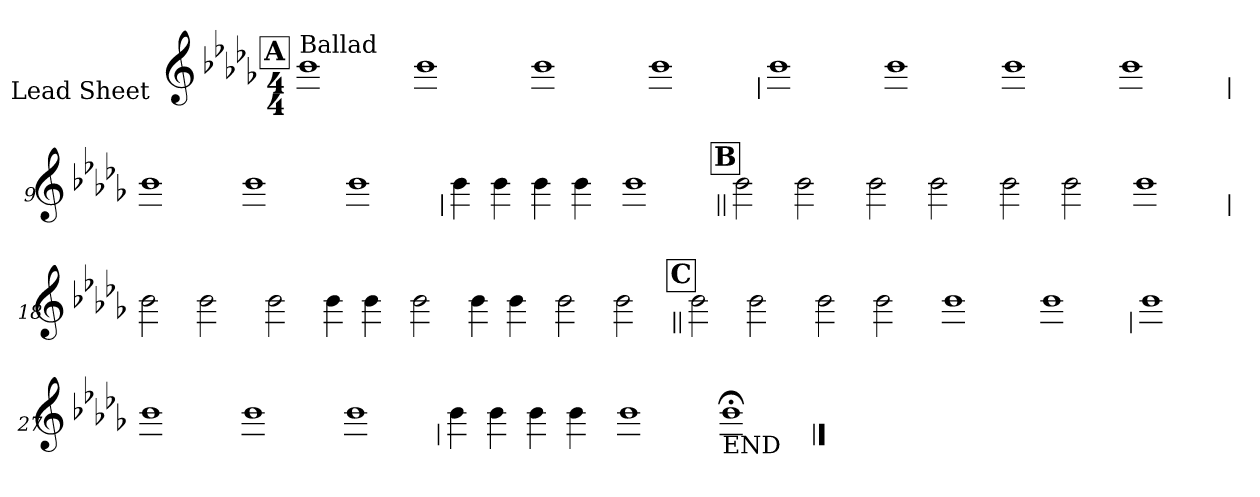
**kern
*part1
*staff1
*I"Lead Sheet
*stria0
*clefG2
*k[b-e-a-d-g-]
*D-:
*M4/4
!!LO:REH:place=s1:a:t=A
=1||
!LO:TX:a:t=Ballad
1b-
=2-
1b-
=3-
1b-
=4-
1b-
!!LO:LB:g=z
=5
1b-
=6-
1b-
=7-
1b-
=8-
1b-
!!LO:LB:g=z
=9
1b-
=10-
1b-
=11-
1b-
!!LO:LB:g=z
=12
4b-
4b-
4b-
4b-
=13-
1b-
!!LO:LB:g=z
!!LO:REH:place=s1:a:t=B
=14||
2b-
2b-
=15-
2b-
2b-
=16-
2b-
2b-
=17-
1b-
!!LO:LB:g=z
=18
2b-
2b-
=19-
2b-
4b-
4b-
=20-
2b-
4b-
4b-
=21-
2b-
2b-
!!LO:LB:g=z
!!LO:REH:place=s1:a:t=C
=22||
2b-
2b-
=23-
2b-
2b-
=24-
1b-
=25-
1b-
!!LO:LB:g=z
=26
1b-
=27-
1b-
=28-
1b-
=29-
1b-
!!LO:LB:g=z
=30
4b-
4b-
4b-
4b-
=31-
1b-
=32-
!LO:TX:b:t=END
1b-;
==
*-
